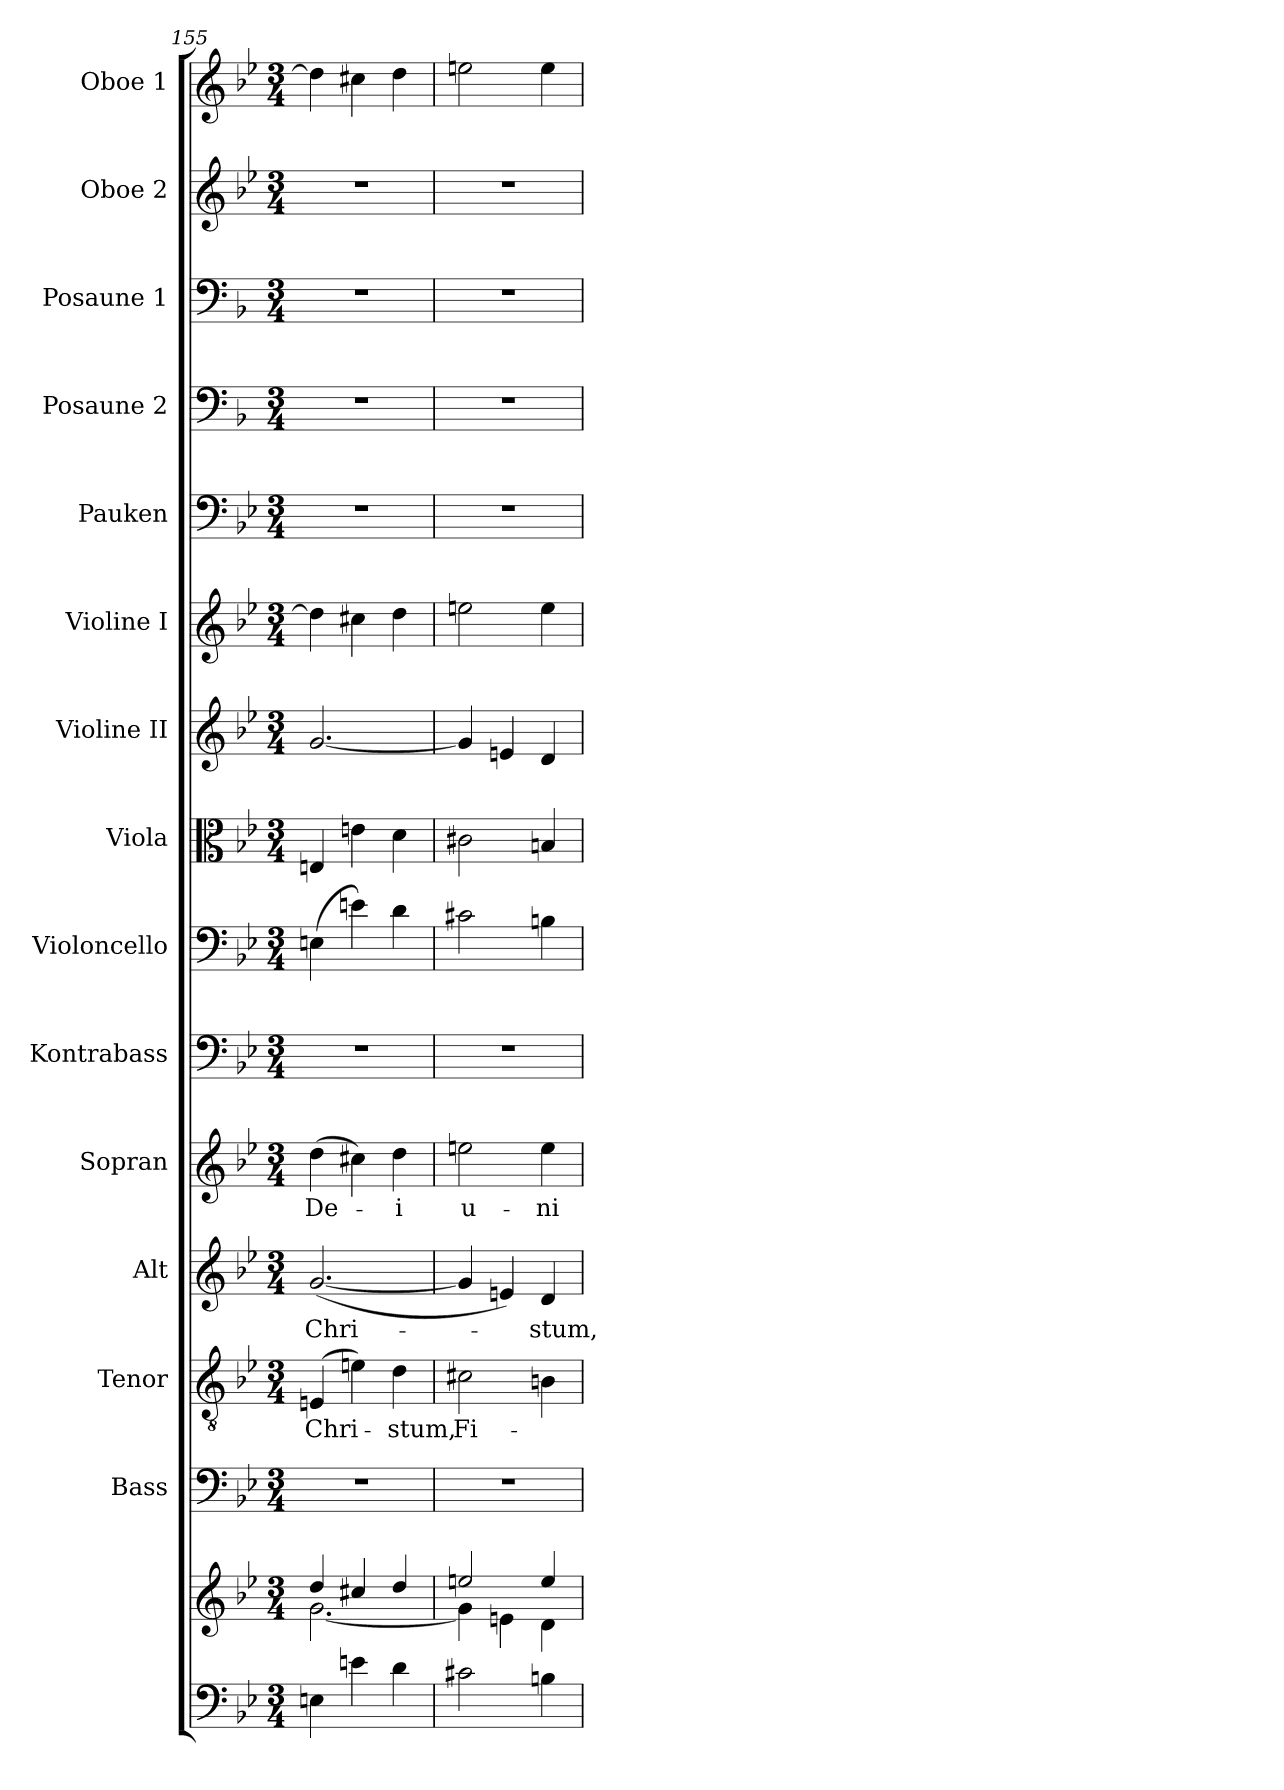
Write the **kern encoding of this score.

**kern	**kern	**kern	**kern	**text	**kern	**text	**kern	**text	**kern	**kern	**kern	**kern	**kern	**kern	**kern	**kern	**kern	**kern
*part15	*part15	*part14	*part13	*part13	*part12	*part12	*part11	*part11	*part10	*part9	*part8	*part7	*part6	*part5	*part4	*part3	*part2	*part1
*staff16	*staff15	*staff14	*staff13	*staff13	*staff12	*staff12	*staff11	*staff11	*staff10	*staff9	*staff8	*staff7	*staff6	*staff5	*staff4	*staff3	*staff2	*staff1
*	*	*I"Bass	*I"Tenor	*	*I"Alt	*	*I"Sopran	*	*I"Kontrabass	*I"Violoncello	*I"Viola	*I"Violine II	*I"Violine I	*I"Pauken	*I"Posaune 2	*I"Posaune 1	*I"Oboe 2	*I"Oboe 1
*	*	*I'B.	*I'T.	*	*I'A.	*	*I'S.	*	*I'Kb.	*I'Vc.	*I'Vla.	*I'Vl. II	*I'Vl. I	*I'Pk.	*I'Pos. 2	*I'Pos. 1	*I'Ob. 2	*I'Ob. 1
*clefF4	*clefG2	*clefF4	*clefGv2	*	*clefG2	*	*clefG2	*	*clefF4	*clefF4	*clefC3	*clefG2	*clefG2	*clefF4	*clefF4	*clefF4	*clefG2	*clefG2
*	*	*	*	*	*	*	*	*	*ITrd7c12	*	*	*	*	*	*ITrd4c7	*ITrd4c7	*	*
*k[b-e-]	*k[b-e-]	*k[b-e-]	*k[b-e-]	*	*k[b-e-]	*	*k[b-e-]	*	*k[b-e-]	*k[b-e-]	*k[b-e-]	*k[b-e-]	*k[b-e-]	*k[b-e-]	*k[b-e-]	*k[b-e-]	*k[b-e-]	*k[b-e-]
*B-:	*B-:	*B-:	*B-:	*	*B-:	*	*B-:	*	*B-:	*B-:	*B-:	*B-:	*B-:	*B-:	*B-:	*B-:	*B-:	*B-:
*M3/4	*M3/4	*M3/4	*M3/4	*	*M3/4	*	*M3/4	*	*M3/4	*M3/4	*M3/4	*M3/4	*M3/4	*M3/4	*M3/4	*M3/4	*M3/4	*M3/4
=155	=155	=155	=155	=155	=155	=155	=155	=155	=155	=155	=155	=155	=155	=155	=155	=155	=155	=155
*	*^	*	*	*	*	*	*	*	*	*	*	*	*	*	*	*	*	*
!	!	!	!	!	!LO:LY:b	!	!LO:LY:b	!	!LO:LY:b	!	!	!	!	!	!	!	!	!	!
4En\	4dd/	[<2.g\	2.r	(4En/	Chri-	(<[2.g/	Chri-	(>4dd\	De-	2.r	(>4En\	4En/	[2.g/	4dd\]	2.r	2.r	2.r	2.r	4dd\]
4en\	4cc#X/	.	.	4en\)	.	.	.	4cc#X\)	.	.	4en\)	4en\	.	4cc#X\	.	.	.	.	4cc#X\
!	!	!	!	!	!LO:LY:b	!	!	!	!LO:LY:b	!	!	!	!	!	!	!	!	!	!
4d\	4dd/	.	.	4d\	-stum,	.	.	4dd\	-i	.	4d\	4d\	.	4dd\	.	.	.	.	4dd\
=156	=156	=156	=156	=156	=156	=156	=156	=156	=156	=156	=156	=156	=156	=156	=156	=156	=156	=156	=156
!	!	!	!	!	!LO:LY:b	!	!	!	!LO:LY:b	!	!	!	!	!	!	!	!	!	!
2c#X\	2een/	4g\]	2.r	2c#X\	Fi-	4g/]	.	2een\	u-	2.r	2c#X\	2c#X\	4g/]	2een\	2.r	2.r	2.r	2.r	2een\
.	.	4en\	.	.	.	4en/)	.	.	.	.	.	.	4en/	.	.	.	.	.	.
!	!	!	!	!	!	!	!LO:LY:b	!	!LO:LY:b	!	!	!	!	!	!	!	!	!	!
4Bn\	4ee/	4d\	.	4Bn\	.	4d/	-stum,	4ee\	-ni-	.	4Bn\	4Bn/	4d/	4ee\	.	.	.	.	4ee\
*	*v	*v	*	*	*	*	*	*	*	*	*	*	*	*	*	*	*	*	*
=	=	=	=	=	=	=	=	=	=	=	=	=	=	=	=	=	=	=
*-	*-	*-	*-	*-	*-	*-	*-	*-	*-	*-	*-	*-	*-	*-	*-	*-	*-	*-
